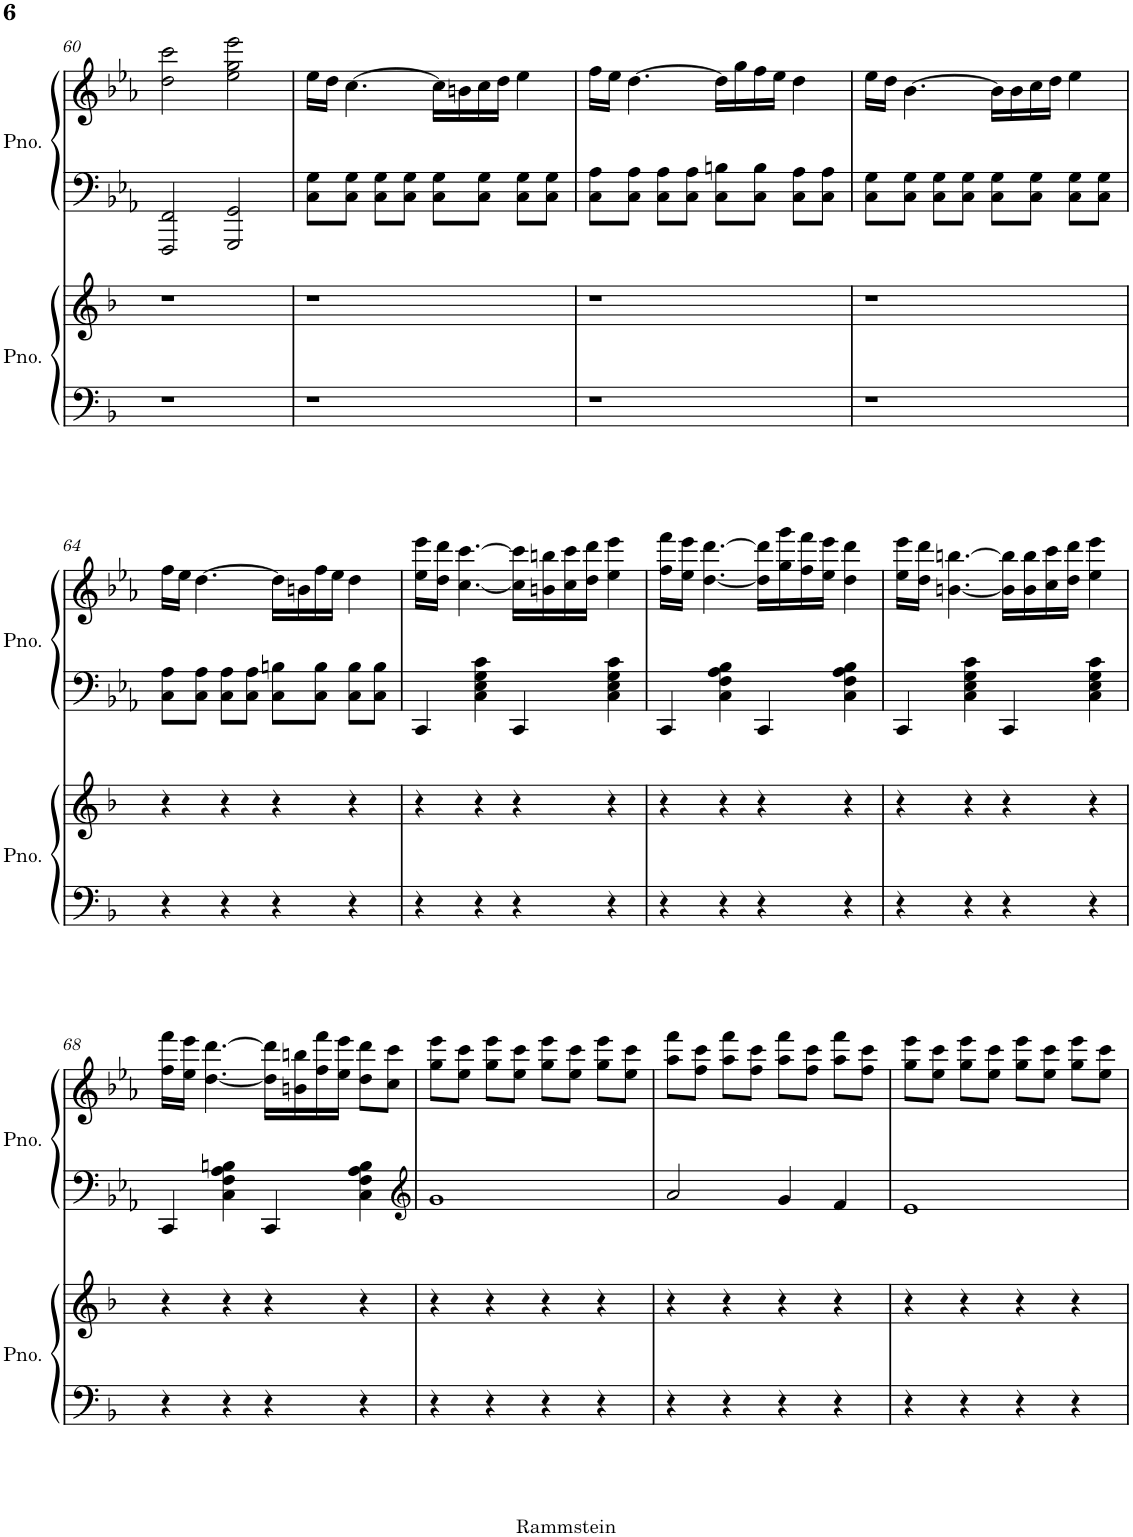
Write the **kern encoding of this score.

**kern	**kern	**kern	**kern
*part2	*part2	*part1	*part1
*staff4	*staff3	*staff2	*staff1
*I"Piano	*	*I"Grand Piano	*
*I'Pno.	*	*I'Pno.	*
!!LO:PB:g=z
*clefF4	*clefG2	*clefF4	*clefG2
*k[b-]	*k[b-]	*k[b-e-a-]	*k[b-e-a-]
*M4/4	*M4/4	*M4/4	*M4/4
=60	=60	=60	=60
1r	1r	2FFF/ 2FF/	2dd\ 2ccc\
.	.	2GGG/ 2GG/	2ee-\ 2gg\ 2eee-\
=61	=61	=61	=61
1r	1r	8C\ 8G\L	16ee-\LL
.	.	.	16dd\JJ
.	.	8C\ 8G\J	[4.cc\
.	.	8C\ 8G\L	.
.	.	8C\ 8G\J	.
.	.	8C\ 8G\L	16cc\LL]
.	.	.	16bn\
.	.	8C\ 8G\J	16cc\
.	.	.	16dd\JJ
.	.	8C\ 8G\L	4ee-\
.	.	8C\ 8G\J	.
=62	=62	=62	=62
1r	1r	8C\ 8A-\L	16ff\LL
.	.	.	16ee-\JJ
.	.	8C\ 8A-\J	[4.dd\
.	.	8C\ 8A-\L	.
.	.	8C\ 8A-\J	.
.	.	8C\ 8Bn\L	16dd\LL]
.	.	.	16gg\
.	.	8C\ 8B\J	16ff\
.	.	.	16ee-\JJ
.	.	8C\ 8A-\L	4dd\
.	.	8C\ 8A-\J	.
=63	=63	=63	=63
1r	1r	8C\ 8G\L	16ee-\LL
.	.	.	16dd\JJ
.	.	8C\ 8G\J	[4.b-\
.	.	8C\ 8G\L	.
.	.	8C\ 8G\J	.
.	.	8C\ 8G\L	16b-\LL]
.	.	.	16b-\
.	.	8C\ 8G\J	16cc\
.	.	.	16dd\JJ
.	.	8C\ 8G\L	4ee-\
.	.	8C\ 8G\J	.
!!LO:LB:g=z
=64	=64	=64	=64
4r	4r	8C\ 8A-\L	16ff\LL
.	.	.	16ee-\JJ
.	.	8C\ 8A-\J	[4.dd\
4r	4r	8C\ 8A-\L	.
.	.	8C\ 8A-\J	.
4r	4r	8C\ 8Bn\L	16dd\LL]
.	.	.	16bn\
.	.	8C\ 8B\J	16ff\
.	.	.	16ee-\JJ
4r	4r	8C\ 8B\L	4dd\
.	.	8C\ 8B\J	.
=65	=65	=65	=65
4r	4r	4CC/	16ee-\ 16eee-\LL
.	.	.	16dd\ 16ddd\JJ
.	.	.	[4.cc\ [4.ccc\
4r	4r	4C\ 4E-\ 4G\ 4c\	.
4r	4r	4CC/	16cc\] 16ccc\]LL
.	.	.	16bn\ 16bbn\
.	.	.	16cc\ 16ccc\
.	.	.	16dd\ 16ddd\JJ
4r	4r	4C\ 4E-\ 4G\ 4c\	4ee-\ 4eee-\
=66	=66	=66	=66
4r	4r	4CC/	16ff\ 16fff\LL
.	.	.	16ee-\ 16eee-\JJ
.	.	.	[4.dd\ [4.ddd\
4r	4r	4C\ 4F\ 4A-\ 4B-\	.
4r	4r	4CC/	16dd\] 16ddd\]LL
.	.	.	16gg\ 16ggg\
.	.	.	16ff\ 16fff\
.	.	.	16ee-\ 16eee-\JJ
4r	4r	4C\ 4F\ 4A-\ 4B-\	4dd\ 4ddd\
=67	=67	=67	=67
4r	4r	4CC/	16ee-\ 16eee-\LL
.	.	.	16dd\ 16ddd\JJ
.	.	.	[4.bn\ [4.bbn\
4r	4r	4C\ 4E-\ 4G\ 4c\	.
4r	4r	4CC/	16b\] 16bb\]LL
.	.	.	16b\ 16bb\
.	.	.	16cc\ 16ccc\
.	.	.	16dd\ 16ddd\JJ
4r	4r	4C\ 4E-\ 4G\ 4c\	4ee-\ 4eee-\
!!LO:LB:g=z
=68	=68	=68	=68
4r	4r	4CC/	16ff\ 16fff\LL
.	.	.	16ee-\ 16eee-\JJ
.	.	.	[4.dd\ [4.ddd\
4r	4r	4C\ 4F\ 4A-\ 4Bn\	.
4r	4r	4CC/	16dd\] 16ddd\]LL
.	.	.	16bn\ 16bbn\
.	.	.	16ff\ 16fff\
.	.	.	16ee-\ 16eee-\JJ
4r	4r	4C\ 4F\ 4A-\ 4B\	8dd\ 8ddd\L
.	.	.	8cc\ 8ccc\J
=69	=69	=69	=69
*	*	*clefG2	*
4r	4r	1g	8gg\ 8eee-\L
.	.	.	8ee-\ 8ccc\J
4r	4r	.	8gg\ 8eee-\L
.	.	.	8ee-\ 8ccc\J
4r	4r	.	8gg\ 8eee-\L
.	.	.	8ee-\ 8ccc\J
4r	4r	.	8gg\ 8eee-\L
.	.	.	8ee-\ 8ccc\J
=70	=70	=70	=70
4r	4r	2a-/	8aa-\ 8fff\L
.	.	.	8ff\ 8ccc\J
4r	4r	.	8aa-\ 8fff\L
.	.	.	8ff\ 8ccc\J
4r	4r	4g/	8aa-\ 8fff\L
.	.	.	8ff\ 8ccc\J
4r	4r	4f/	8aa-\ 8fff\L
.	.	.	8ff\ 8ccc\J
=71	=71	=71	=71
4r	4r	1e-	8gg\ 8eee-\L
.	.	.	8ee-\ 8ccc\J
4r	4r	.	8gg\ 8eee-\L
.	.	.	8ee-\ 8ccc\J
4r	4r	.	8gg\ 8eee-\L
.	.	.	8ee-\ 8ccc\J
4r	4r	.	8gg\ 8eee-\L
.	.	.	8ee-\ 8ccc\J
=	=	=	=
*-	*-	*-	*-
